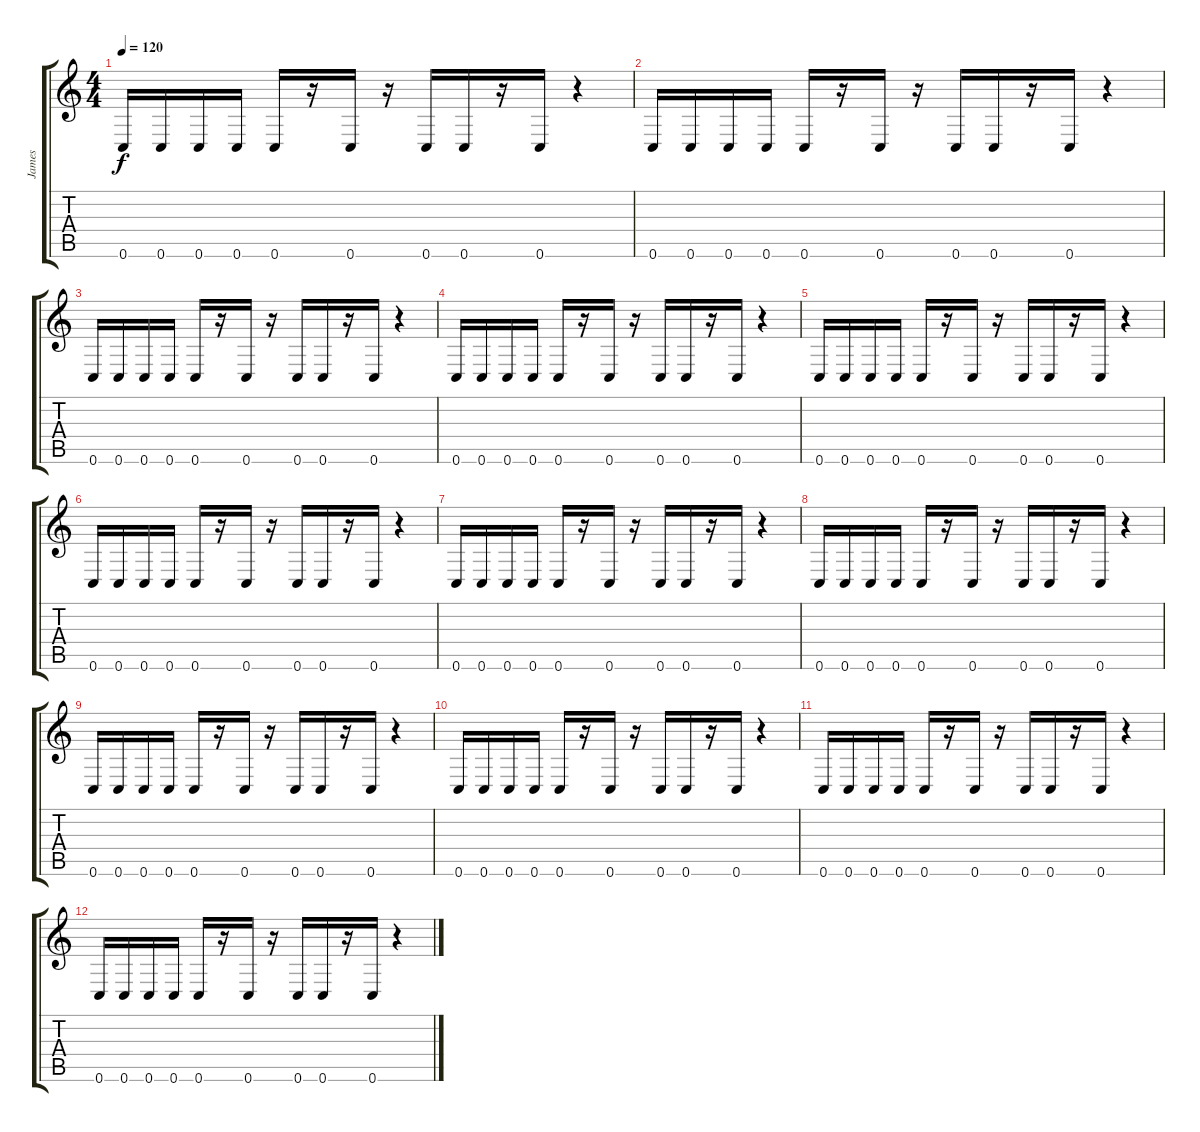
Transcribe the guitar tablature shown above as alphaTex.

\track ("James" "James") {instrument distortionguitar}
\staff {score tabs}
\tuning (D4 A3 F3 C3 G2 C2) {hide}
\ts (4 4)
\tempo 120
\clef g2
\ks c
0.6.16{dy f} 0.6.16 0.6.16 0.6.16 0.6.16 r.16 0.6.16 r.16 0.6.16 0.6.16 r.16 0.6.16 r.4 |
0.6.16 0.6.16 0.6.16 0.6.16 0.6.16 r.16 0.6.16 r.16 0.6.16 0.6.16 r.16 0.6.16 r.4 |
0.6.16 0.6.16 0.6.16 0.6.16 0.6.16 r.16 0.6.16 r.16 0.6.16 0.6.16 r.16 0.6.16 r.4 |
0.6.16 0.6.16 0.6.16 0.6.16 0.6.16 r.16 0.6.16 r.16 0.6.16 0.6.16 r.16 0.6.16 r.4 |
0.6.16 0.6.16 0.6.16 0.6.16 0.6.16 r.16 0.6.16 r.16 0.6.16 0.6.16 r.16 0.6.16 r.4 |
0.6.16 0.6.16 0.6.16 0.6.16 0.6.16 r.16 0.6.16 r.16 0.6.16 0.6.16 r.16 0.6.16 r.4 |
0.6.16 0.6.16 0.6.16 0.6.16 0.6.16 r.16 0.6.16 r.16 0.6.16 0.6.16 r.16 0.6.16 r.4 |
0.6.16 0.6.16 0.6.16 0.6.16 0.6.16 r.16 0.6.16 r.16 0.6.16 0.6.16 r.16 0.6.16 r.4 |
0.6.16 0.6.16 0.6.16 0.6.16 0.6.16 r.16 0.6.16 r.16 0.6.16 0.6.16 r.16 0.6.16 r.4 |
0.6.16 0.6.16 0.6.16 0.6.16 0.6.16 r.16 0.6.16 r.16 0.6.16 0.6.16 r.16 0.6.16 r.4 |
0.6.16 0.6.16 0.6.16 0.6.16 0.6.16 r.16 0.6.16 r.16 0.6.16 0.6.16 r.16 0.6.16 r.4 |
0.6.16 0.6.16 0.6.16 0.6.16 0.6.16 r.16 0.6.16 r.16 0.6.16 0.6.16 r.16 0.6.16 r.4
